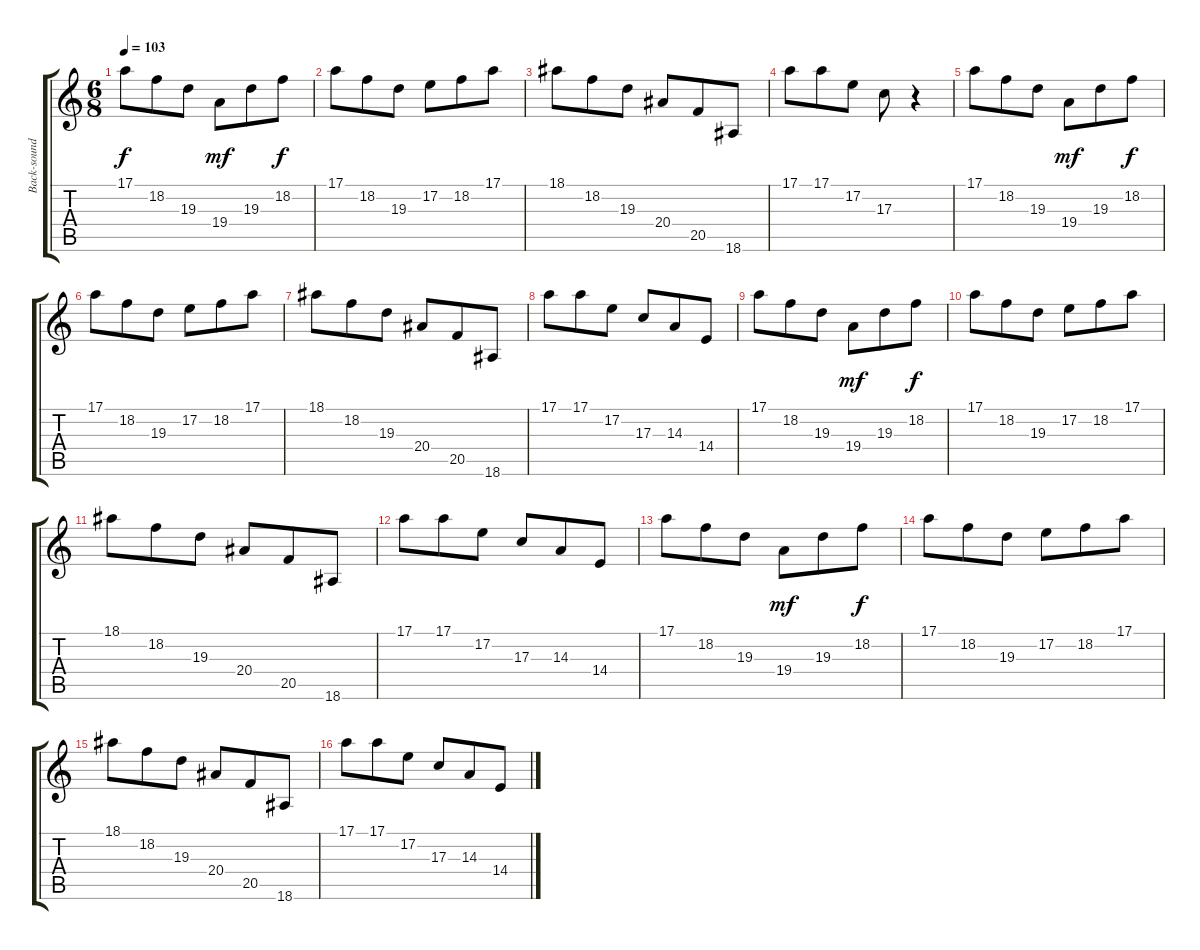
\track ("Back-sound" "Back-sound") {instrument pad2warm}
\staff {score tabs}
\tuning (E4 B3 G3 D3 A2 E2) {hide}
\ts (6 8)
\tempo 103
\clef g2
\ks c
17.1.8{dy f} 18.2.8 19.3.8 19.4.8{dy mf} 19.3.8 18.2.8{dy f} |
17.1.8 18.2.8 19.3.8 17.2.8 18.2.8 17.1.8 |
18.1.8 18.2.8 19.3.8 20.4.8 20.5.8 18.6.8 |
17.1.8 17.1.8 17.2.8 17.3.8 r.4 |
17.1.8 18.2.8 19.3.8 19.4.8{dy mf} 19.3.8 18.2.8{dy f} |
17.1.8 18.2.8 19.3.8 17.2.8 18.2.8 17.1.8 |
18.1.8 18.2.8 19.3.8 20.4.8 20.5.8 18.6.8 |
17.1.8 17.1.8 17.2.8 17.3.8 14.3.8 14.4.8 |
17.1.8 18.2.8 19.3.8 19.4.8{dy mf} 19.3.8 18.2.8{dy f} |
17.1.8 18.2.8 19.3.8 17.2.8 18.2.8 17.1.8 |
18.1.8 18.2.8 19.3.8 20.4.8 20.5.8 18.6.8 |
17.1.8 17.1.8 17.2.8 17.3.8 14.3.8 14.4.8 |
17.1.8 18.2.8 19.3.8 19.4.8{dy mf} 19.3.8 18.2.8{dy f} |
17.1.8 18.2.8 19.3.8 17.2.8 18.2.8 17.1.8 |
18.1.8 18.2.8 19.3.8 20.4.8 20.5.8 18.6.8 |
17.1.8 17.1.8 17.2.8 17.3.8 14.3.8 14.4.8
